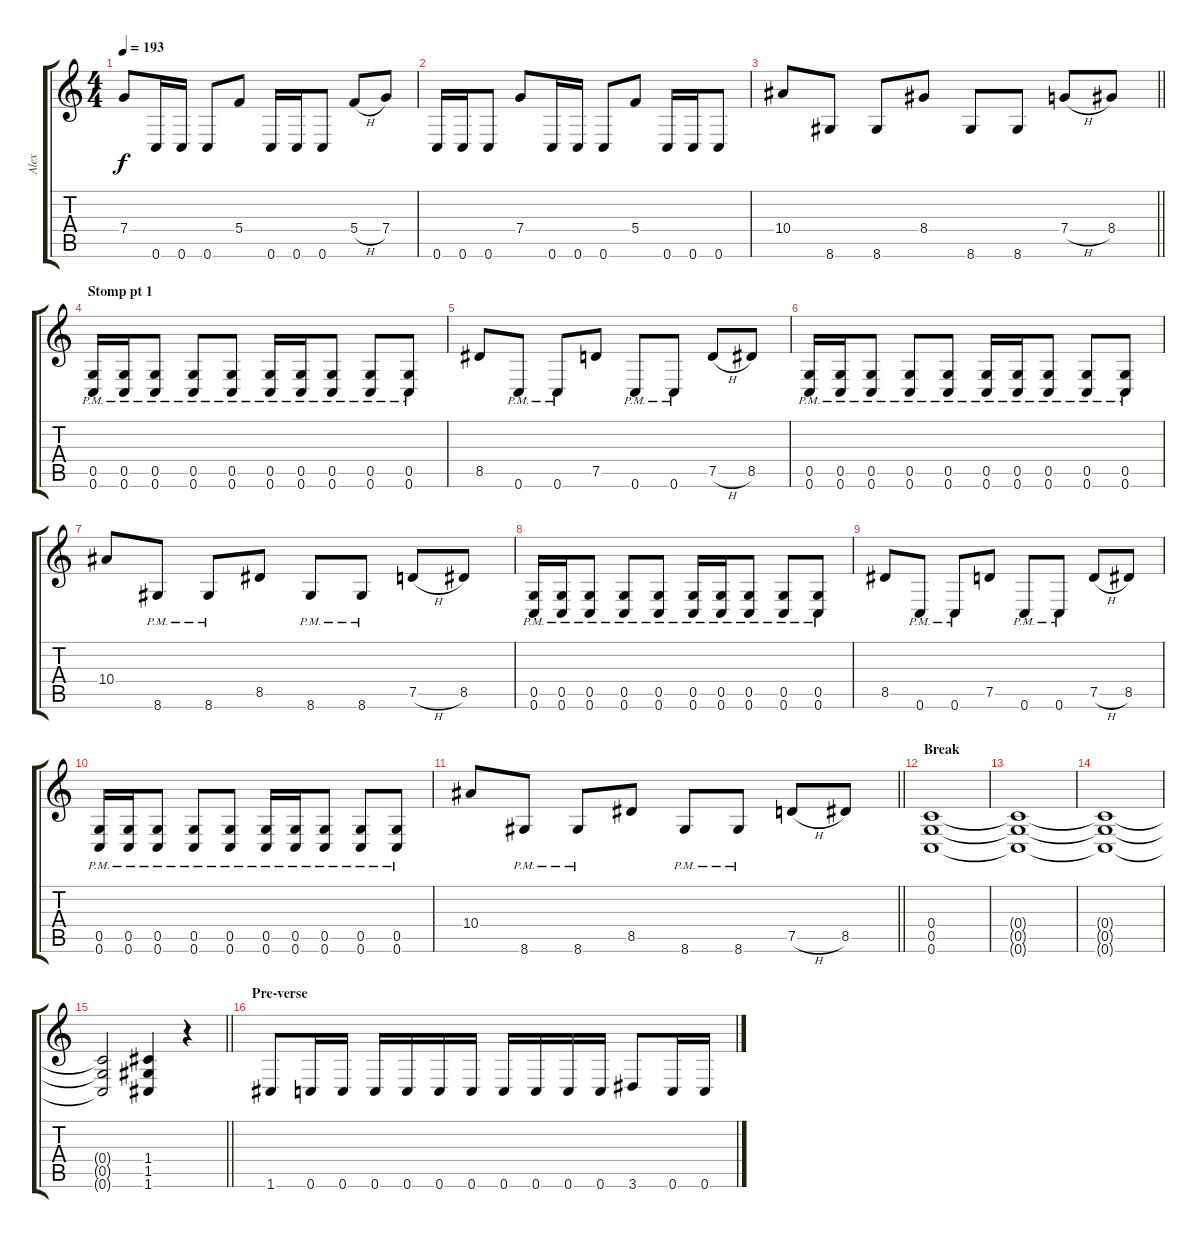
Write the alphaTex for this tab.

\track ("Alex" "Alex") {instrument distortionguitar}
\staff {score tabs}
\tuning (D4 A3 F3 C3 G2 C2) {hide}
\ts (4 4)
\tempo 193
\clef g2
\ks c
7.4.8{dy f} 0.6.16 0.6.16 0.6.8 5.4.8 0.6.16 0.6.16 0.6.8 5.4{h}.8 7.4.8 |
0.6.16 0.6.16 0.6.8 7.4.8 0.6.16 0.6.16 0.6.8 5.4.8 0.6.16 0.6.16 0.6.8 |
\barLineRight lightlight
10.4.8 8.6.8 8.6.8 8.4.8 8.6.8 8.6.8 7.4{h}.8 8.4.8 |
\section ("" "Stomp pt 1")
(0.5{pm} 0.6{pm}).16 (0.5{pm} 0.6{pm}).16 (0.5{pm} 0.6{pm}).8 (0.5{pm} 0.6{pm}).8 (0.5{pm} 0.6{pm}).8 (0.5{pm} 0.6{pm}).16 (0.5{pm} 0.6{pm}).16 (0.5{pm} 0.6{pm}).8 (0.5{pm} 0.6{pm}).8 (0.5{pm} 0.6{pm}).8 |
8.5.8 0.6{pm}.8 0.6{pm}.8 7.5.8 0.6{pm}.8 0.6{pm}.8 7.5{h}.8 8.5.8 |
(0.5{pm} 0.6{pm}).16 (0.5{pm} 0.6{pm}).16 (0.5{pm} 0.6{pm}).8 (0.5{pm} 0.6{pm}).8 (0.5{pm} 0.6{pm}).8 (0.5{pm} 0.6{pm}).16 (0.5{pm} 0.6{pm}).16 (0.5{pm} 0.6{pm}).8 (0.5{pm} 0.6{pm}).8 (0.5{pm} 0.6{pm}).8 |
10.4.8 8.6{pm}.8 8.6{pm}.8 8.5.8 8.6{pm}.8 8.6{pm}.8 7.5{h}.8 8.5.8 |
(0.5{pm} 0.6{pm}).16 (0.5{pm} 0.6{pm}).16 (0.5{pm} 0.6{pm}).8 (0.5{pm} 0.6{pm}).8 (0.5{pm} 0.6{pm}).8 (0.5{pm} 0.6{pm}).16 (0.5{pm} 0.6{pm}).16 (0.5{pm} 0.6{pm}).8 (0.5{pm} 0.6{pm}).8 (0.5{pm} 0.6{pm}).8 |
8.5.8 0.6{pm}.8 0.6{pm}.8 7.5.8 0.6{pm}.8 0.6{pm}.8 7.5{h}.8 8.5.8 |
(0.5{pm} 0.6{pm}).16 (0.5{pm} 0.6{pm}).16 (0.5{pm} 0.6{pm}).8 (0.5{pm} 0.6{pm}).8 (0.5{pm} 0.6{pm}).8 (0.5{pm} 0.6{pm}).16 (0.5{pm} 0.6{pm}).16 (0.5{pm} 0.6{pm}).8 (0.5{pm} 0.6{pm}).8 (0.5{pm} 0.6{pm}).8 |
\barLineRight lightlight
10.4.8 8.6{pm}.8 8.6{pm}.8 8.5.8 8.6{pm}.8 8.6{pm}.8 7.5{h}.8 8.5.8 |
\section ("" "Break")
(0.4 0.5 0.6).1 |
(0.4{t} 0.5{t} 0.6{t}).1 |
(0.4{t} 0.5{t} 0.6{t}).1 |
\barLineRight lightlight
(0.4{t} 0.5{t} 0.6{t}).2 (1.4 1.5 1.6).4 r.4 |
\section ("" "Pre-verse")
1.6.8 0.6.16 0.6.16 0.6.16 0.6.16 0.6.16 0.6.16 0.6.16 0.6.16 0.6.16 0.6.16 3.6.8 0.6.16 0.6.16
